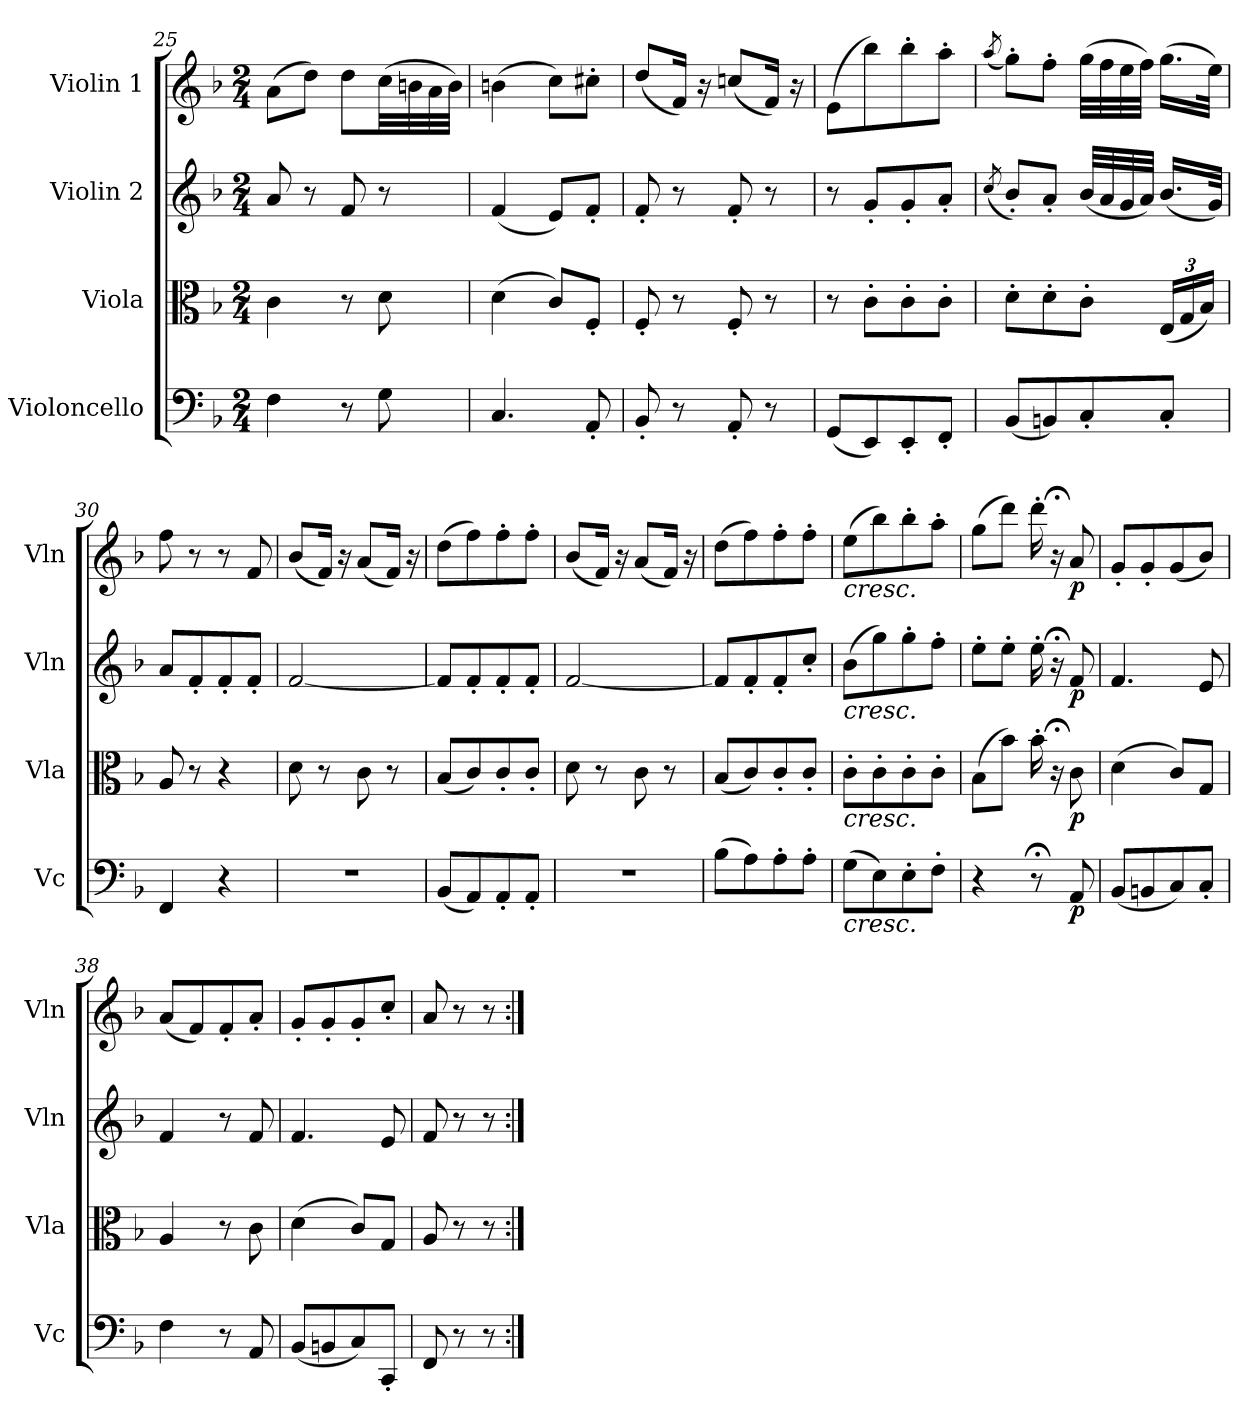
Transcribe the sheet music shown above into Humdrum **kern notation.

**kern	**dynam	**kern	**dynam	**kern	**dynam	**kern	**dynam
*part4	*part4	*part3	*part3	*part2	*part2	*part1	*part1
*staff4	*staff4	*staff3	*staff3	*staff2	*staff2	*staff1	*staff1
*I"Violoncello	*	*I"Viola	*	*I"Violin 2	*	*I"Violin 1	*
*I'Vc	*	*I'Vla	*	*I'Vln	*	*I'Vln	*
*clefF4	*	*clefC3	*	*clefG2	*	*clefG2	*
*k[b-]	*	*k[b-]	*	*k[b-]	*	*k[b-]	*
*M2/4	*	*M2/4	*	*M2/4	*	*M2/4	*
=25	=25	=25	=25	=25	=25	=25	=25
4F\	.	4c\	.	8a/	.	(8a\L	.
.	.	.	.	8r	.	8dd\J)	.
8r	.	8r	.	8f/	.	8dd\L	.
8G\	.	8d\	.	8r	.	(32cc\LL	.
.	.	.	.	.	.	32bn\	.
.	.	.	.	.	.	32a\	.
.	.	.	.	.	.	32b\JJJ)	.
=26	=26	=26	=26	=26	=26	=26	=26
4.C/	.	(4d\	.	(4f/	.	(4bn\	.
.	.	8c/L)	.	8e/L)	.	8cc\L)	.
8AA'/	.	8F'/J	.	8f'/J	.	8cc#X'\J	.
=27	=27	=27	=27	=27	=27	=27	=27
8BB-'/	.	8F'/	.	8f'/	.	(8dd/L	.
8r	.	8r	.	8r	.	16f/Jk)	.
.	.	.	.	.	.	16r	.
8AA'/	.	8F'/	.	8f'/	.	(8ccn/L	.
8r	.	8r	.	8r	.	16f/Jk)	.
.	.	.	.	.	.	16r	.
=28	=28	=28	=28	=28	=28	=28	=28
(8GG/L	.	8r	.	8r	.	(8e\L	.
8EE/)	.	8c'\L	.	8g'/L	.	8bb-\)	.
8EE'/	.	8c'\	.	8g'/	.	8bb-'\	.
8FF'/J	.	8c'\J	.	8a'/J	.	8aa'\J	.
!!LO:LB:g=z
=29	=29	=29	=29	=29	=29	=29	=29
.	.	.	.	(8qcc/	.	(8qaa/	.
(8BB-/L	.	8d'\L	.	8b-'/L)	.	8gg'\L)	.
8BBn/)	.	8d'\	.	8a'/J	.	8ff'\J	.
8C'/	.	8c'\J	.	(32b-/LLL	.	(32gg\LLL	.
.	.	.	.	32a/	.	32ff\	.
.	.	.	.	32g/	.	32ee\	.
.	.	.	.	32a/JJJ)	.	32ff\JJJ)	.
*	*	*Xbrackettup	*	*	*	*	*
8C'/J	.	(24E/LL	.	(16.b-/LL	.	(16.gg\LL	.
.	.	24G/	.	.	.	.	.
.	.	24B-/JJ)	.	.	.	.	.
.	.	.	.	32g/JJk)	.	32ee\JJk)	.
=30	=30	=30	=30	=30	=30	=30	=30
4FF/	.	8A/	.	8a/L	.	8ff\	.
.	.	8r	.	8f'/	.	8r	.
4r	.	4r	.	8f'/	.	8r	.
.	.	.	.	8f'/J	.	8f/	.
=31	=31	=31	=31	=31	=31	=31	=31
2r	.	8d\	.	[2f/	.	(8b-/L	.
.	.	8r	.	.	.	16f/Jk)	.
.	.	.	.	.	.	16r	.
.	.	8c\	.	.	.	(8a/L	.
.	.	8r	.	.	.	16f/Jk)	.
.	.	.	.	.	.	16r	.
=32	=32	=32	=32	=32	=32	=32	=32
(8BB-/L	.	(8B-/L	.	8f/L]	.	(8dd\L	.
8AA/)	.	8c/)	.	8f'/	.	8ff\)	.
8AA'/	.	8c'/	.	8f'/	.	8ff'\	.
8AA'/J	.	8c'/J	.	8f'/J	.	8ff'\J	.
=33	=33	=33	=33	=33	=33	=33	=33
2r	.	8d\	.	[2f/	.	(8b-/L	.
.	.	8r	.	.	.	16f/Jk)	.
.	.	.	.	.	.	16r	.
.	.	8c\	.	.	.	(8a/L	.
.	.	8r	.	.	.	16f/Jk)	.
.	.	.	.	.	.	16r	.
=34	=34	=34	=34	=34	=34	=34	=34
(8B-\L	.	(8B-/L	.	8f/L]	.	(8dd\L	.
8A\)	.	8c/)	.	8f'/	.	8ff\)	.
8A'\	.	8c'/	.	8f'/	.	8ff'\	.
8A'\J	.	8c'/J	.	8cc'/J	.	8ff'\J	.
!!LO:LB:g=z
=35	=35	=35	=35	=35	=35	=35	=35
!	!	!	!	!	!	!LO:TX:b:i:t=cresc.	!
!	!	!	!	!LO:TX:b:i:t=cresc.	!	!	!
!	!	!LO:TX:b:i:t=cresc.	!	!	!	!	!
!LO:TX:b:i:t=cresc.	!	!	!	!	!	!	!
(8G\L	.	8c'\L	.	(8b-\L	.	(8ee\L	.
8E\)	.	8c'\	.	8gg\)	.	8bb-\)	.
8E'\	.	8c'\	.	8gg'\	.	8bb-'\	.
8F'\J	.	8c'\J	.	8ff'\J	.	8aa'\J	.
!!LO:LB:g=z
=36	=36	=36	=36	=36	=36	=36	=36
4r	.	(8B-\L	.	8ee'\L	.	(8gg\L	.
.	.	8b-\J)	.	8ee'\J	.	8ddd\J)	.
8r;<	.	16b-'\	.	16ee'\	.	16ddd'\	.
.	.	16r;<	.	16r;<	.	16r;<	.
!	!LO:DY:b	!	!LO:DY:b	!	!LO:DY:b	!	!LO:DY:b
8AA/	p	8c\	p	8f/	p	8a/	p
=37	=37	=37	=37	=37	=37	=37	=37
(8BB-/L	.	(4d\	.	4.f/	.	8g'/L	.
8BBn/	.	.	.	.	.	8g'/	.
8C/)	.	8c/L)	.	.	.	(8g/	.
8C'/J	.	8G/J	.	8e/	.	8b-/J)	.
=38	=38	=38	=38	=38	=38	=38	=38
4F\	.	4A/	.	4f/	.	(8a/L	.
.	.	.	.	.	.	8f/)	.
8r	.	8r	.	8r	.	8f'/	.
8AA/	.	8c\	.	8f/	.	8a'/J	.
=39	=39	=39	=39	=39	=39	=39	=39
(8BB-/L	.	(4d\	.	4.f/	.	8g'/L	.
8BBn/	.	.	.	.	.	8g'/	.
8C/)	.	8c/L)	.	.	.	8g'/	.
8CC'/J	.	8G/J	.	8e/	.	8cc'/J	.
=39X2	=39X2	=39X2	=39X2	=39X2	=39X2	=39X2	=39X2
8FF/	.	8A/	.	8f/	.	8a/	.
8r	.	8r	.	8r	.	8r	.
8r	.	8r	.	8r	.	8r	.
=:|!	=:|!	=:|!	=:|!	=:|!	=:|!	=:|!	=:|!
*-	*-	*-	*-	*-	*-	*-	*-
